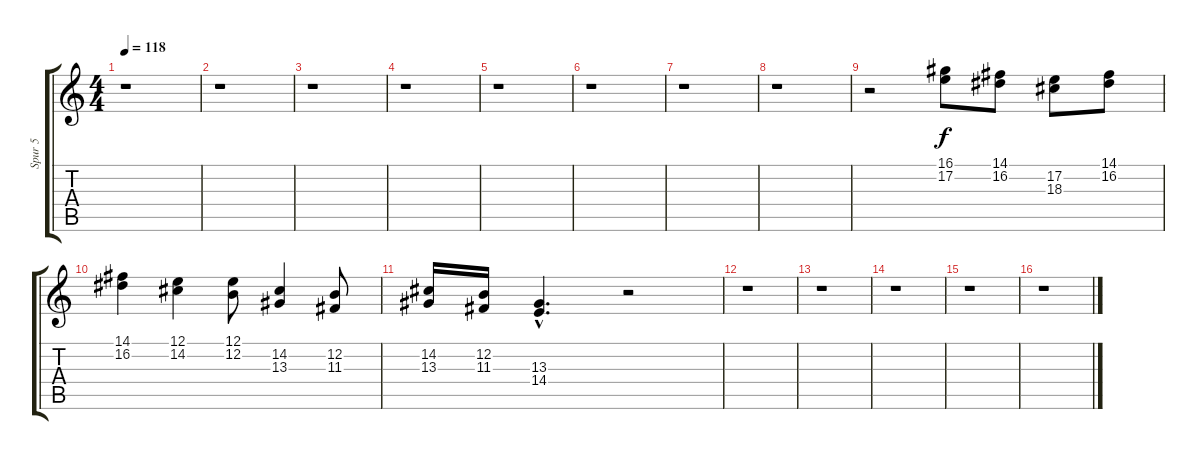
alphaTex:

\track ("Spur 5" "Spur 5") {instrument lead6voice}
\staff {score tabs}
\tuning (E4 B3 G3 D3 A2 E2) {hide}
\ts (4 4)
\tempo 118
\clef g2
\ks c
r.1{dy f instrument lead6voice} |
r.1 |
r.1 |
r.1 |
r.1 |
r.1 |
r.1 |
r.1 |
r.2 (16.1 17.2).8 (14.1 16.2).8 (17.2 18.3).8 (14.1 16.2).8 |
(14.1 16.2).4 (12.1 14.2).4 (12.1 12.2).8 (14.2 13.3).4 (12.2 11.3).8 |
(14.2 13.3).16 (12.2 11.3).16 (13.3{hac} 14.4{hac}).4{d} r.2 |
r.1 |
r.1 |
r.1 |
r.1 |
r.1
